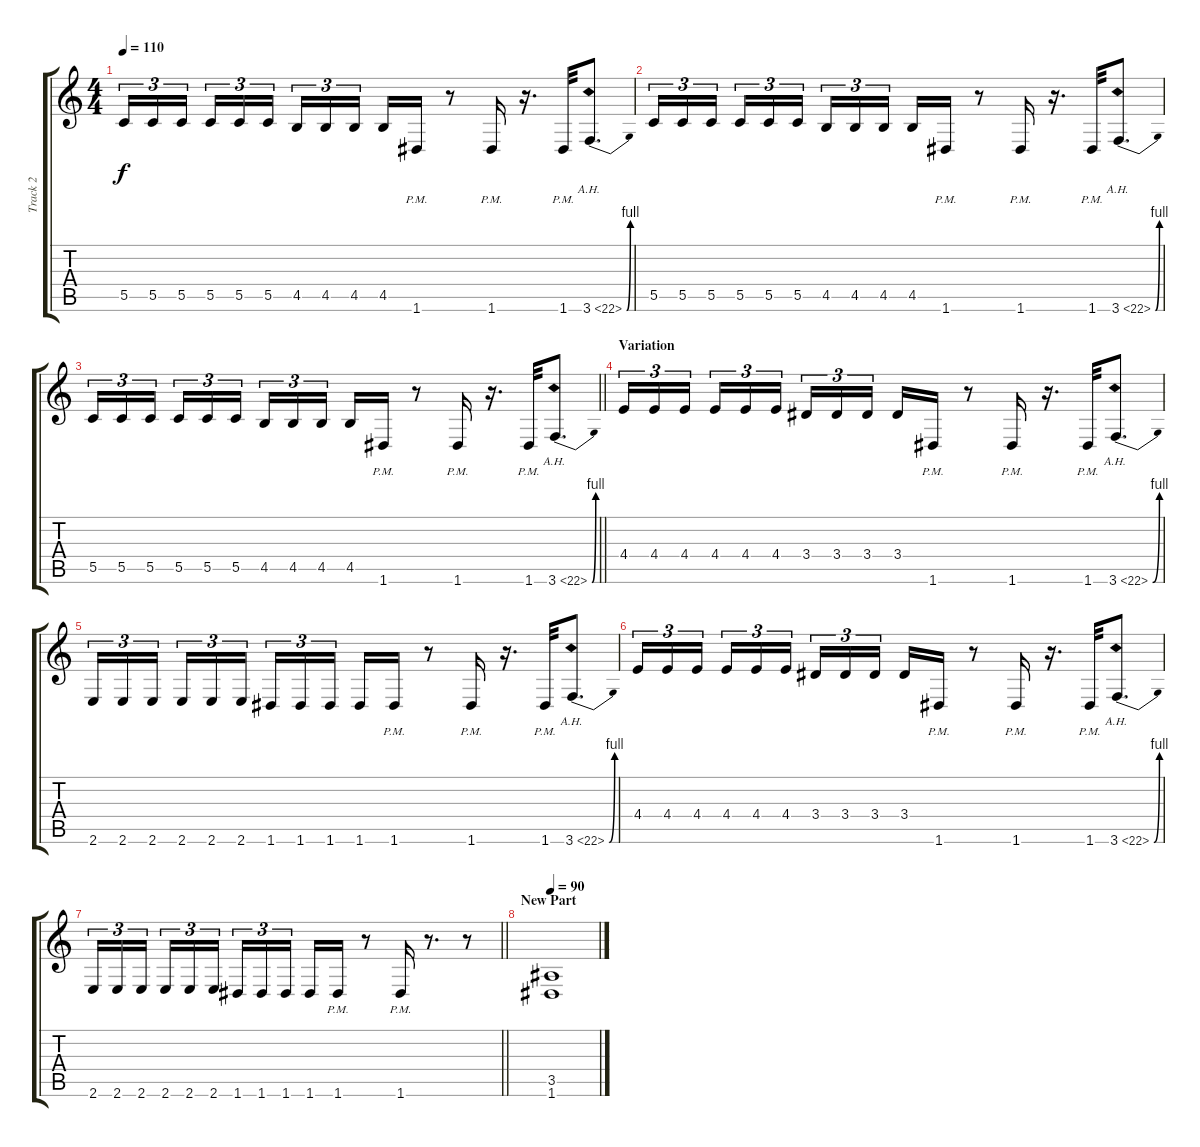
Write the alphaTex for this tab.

\track ("Track 2" "Track 2") {instrument distortionguitar}
\staff {score tabs}
\tuning (D4 A3 F3 C3 G2 D2) {hide}
\ts (4 4)
\tempo 110
\clef g2
\ks c
5.5.16{tu (3 2) dy f} 5.5.16{tu (3 2)} 5.5.16{tu (3 2) beam splitsecondary} 5.5.16{tu (3 2)} 5.5.16{tu (3 2)} 5.5.16{tu (3 2)} 4.5.16{tu (3 2)} 4.5.16{tu (3 2)} 4.5.16{tu (3 2) beam splitsecondary} 4.5.16 1.6{pm}.16 r.8 1.6{pm}.16 r.16{d} 1.6{pm}.32 3.6{be (bend 0 0 60 4) ah 19}.8{d} |
5.5.16{tu (3 2)} 5.5.16{tu (3 2)} 5.5.16{tu (3 2) beam splitsecondary} 5.5.16{tu (3 2)} 5.5.16{tu (3 2)} 5.5.16{tu (3 2)} 4.5.16{tu (3 2)} 4.5.16{tu (3 2)} 4.5.16{tu (3 2) beam splitsecondary} 4.5.16 1.6{pm}.16 r.8 1.6{pm}.16 r.16{d} 1.6{pm}.32 3.6{be (bend 0 0 60 4) ah 19}.8{d} |
\barLineRight lightlight
5.5.16{tu (3 2)} 5.5.16{tu (3 2)} 5.5.16{tu (3 2) beam splitsecondary} 5.5.16{tu (3 2)} 5.5.16{tu (3 2)} 5.5.16{tu (3 2)} 4.5.16{tu (3 2)} 4.5.16{tu (3 2)} 4.5.16{tu (3 2) beam splitsecondary} 4.5.16 1.6{pm}.16 r.8 1.6{pm}.16 r.16{d} 1.6{pm}.32 3.6{be (bend 0 0 60 4) ah 19}.8{d} |
\section ("" "Variation")
4.4.16{tu (3 2)} 4.4.16{tu (3 2)} 4.4.16{tu (3 2) beam splitsecondary} 4.4.16{tu (3 2)} 4.4.16{tu (3 2)} 4.4.16{tu (3 2)} 3.4.16{tu (3 2)} 3.4.16{tu (3 2)} 3.4.16{tu (3 2) beam splitsecondary} 3.4.16 1.6{pm}.16 r.8 1.6{pm}.16 r.16{d} 1.6{pm}.32 3.6{be (bend 0 0 60 4) ah 19}.8{d} |
2.6.16{tu (3 2)} 2.6.16{tu (3 2)} 2.6.16{tu (3 2) beam splitsecondary} 2.6.16{tu (3 2)} 2.6.16{tu (3 2)} 2.6.16{tu (3 2)} 1.6.16{tu (3 2)} 1.6.16{tu (3 2)} 1.6.16{tu (3 2) beam splitsecondary} 1.6.16 1.6{pm}.16 r.8 1.6{pm}.16 r.16{d} 1.6{pm}.32 3.6{be (bend 0 0 60 4) ah 19}.8{d} |
4.4.16{tu (3 2)} 4.4.16{tu (3 2)} 4.4.16{tu (3 2) beam splitsecondary} 4.4.16{tu (3 2)} 4.4.16{tu (3 2)} 4.4.16{tu (3 2)} 3.4.16{tu (3 2)} 3.4.16{tu (3 2)} 3.4.16{tu (3 2) beam splitsecondary} 3.4.16 1.6{pm}.16 r.8 1.6{pm}.16 r.16{d} 1.6{pm}.32 3.6{be (bend 0 0 60 4) ah 19}.8{d} |
\barLineRight lightlight
2.6.16{tu (3 2)} 2.6.16{tu (3 2)} 2.6.16{tu (3 2) beam splitsecondary} 2.6.16{tu (3 2)} 2.6.16{tu (3 2)} 2.6.16{tu (3 2)} 1.6.16{tu (3 2)} 1.6.16{tu (3 2)} 1.6.16{tu (3 2) beam splitsecondary} 1.6.16 1.6{pm}.16 r.8 1.6{pm}.16 r.8{d} r.8 |
\section ("" "New Part")
\tempo 90
(3.5 1.6).1
